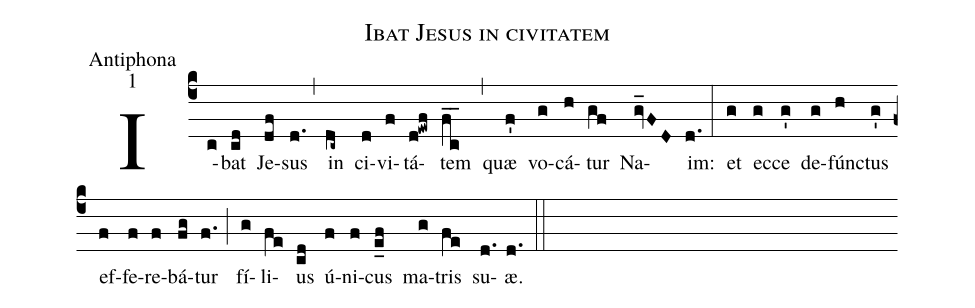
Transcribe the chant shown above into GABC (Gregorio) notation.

name:Ibat Jesus in civitatem;
office-part:Antiphona;
mode:1;
%%
(c4) I(c)bat(cd) Je(df)sus(d.) (,) in(dc~) ci(d)vi(f)tá(d!ewf)tem(fc__) (,) quæ(f') vo(g)cá(h)tur(gf) Na(gv_FD)im:(d.) (:) et(g) ec(g)ce(g') de(g)fún(h)ctus(g') ef(f)fe(f)re(f)bá(fg)tur(f.) (;) fí(g)li(fe)us(cd) ú(f)ni(f)cus(e_f) ma(g)tris(fe) su(d.)æ.(d.) (::)
